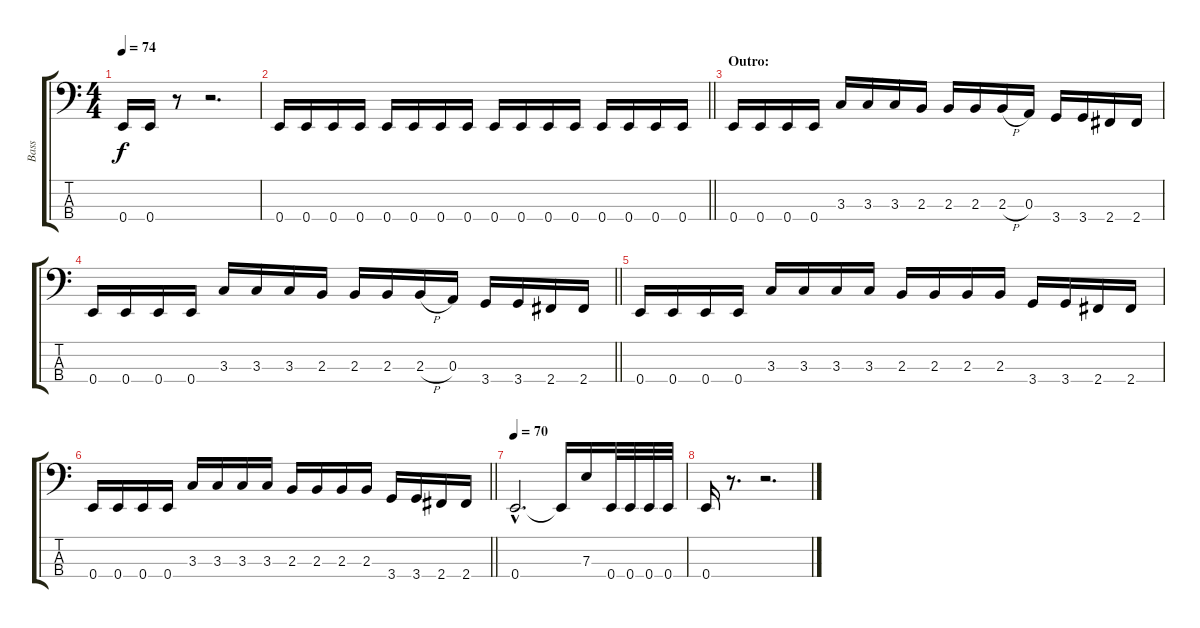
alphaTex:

\track ("Bass" "Bass") {instrument electricbasspick}
\staff {score tabs}
\tuning (G2 D2 A1 E1) {hide}
\ts (4 4)
\tempo 74
\clef f4
\ks c
0.4.16{dy f} 0.4.16 r.8 r.2{d} |
\barLineRight lightlight
0.4.16 0.4.16 0.4.16 0.4.16 0.4.16 0.4.16 0.4.16 0.4.16 0.4.16 0.4.16 0.4.16 0.4.16 0.4.16 0.4.16 0.4.16 0.4.16 |
\section ("" "Outro:")
0.4.16 0.4.16 0.4.16 0.4.16 3.3.16 3.3.16 3.3.16 2.3.16 2.3.16 2.3.16 2.3{h}.16 0.3.16 3.4.16 3.4.16 2.4.16 2.4.16 |
\barLineRight lightlight
0.4.16 0.4.16 0.4.16 0.4.16 3.3.16 3.3.16 3.3.16 2.3.16 2.3.16 2.3.16 2.3{h}.16 0.3.16 3.4.16 3.4.16 2.4.16 2.4.16 |
0.4.16 0.4.16 0.4.16 0.4.16 3.3.16 3.3.16 3.3.16 3.3.16 2.3.16 2.3.16 2.3.16 2.3.16 3.4.16 3.4.16 2.4.16 2.4.16 |
\barLineRight lightlight
0.4.16 0.4.16 0.4.16 0.4.16 3.3.16 3.3.16 3.3.16 3.3.16 2.3.16 2.3.16 2.3.16 2.3.16 3.4.16 3.4.16 2.4.16 2.4.16 |
\tempo 70
0.4{hac}.2{d} 0.4{t}.16 7.3.16 0.4.32 0.4.32 0.4.32 0.4.32 |
0.4.16 r.8{d} r.2{d}
